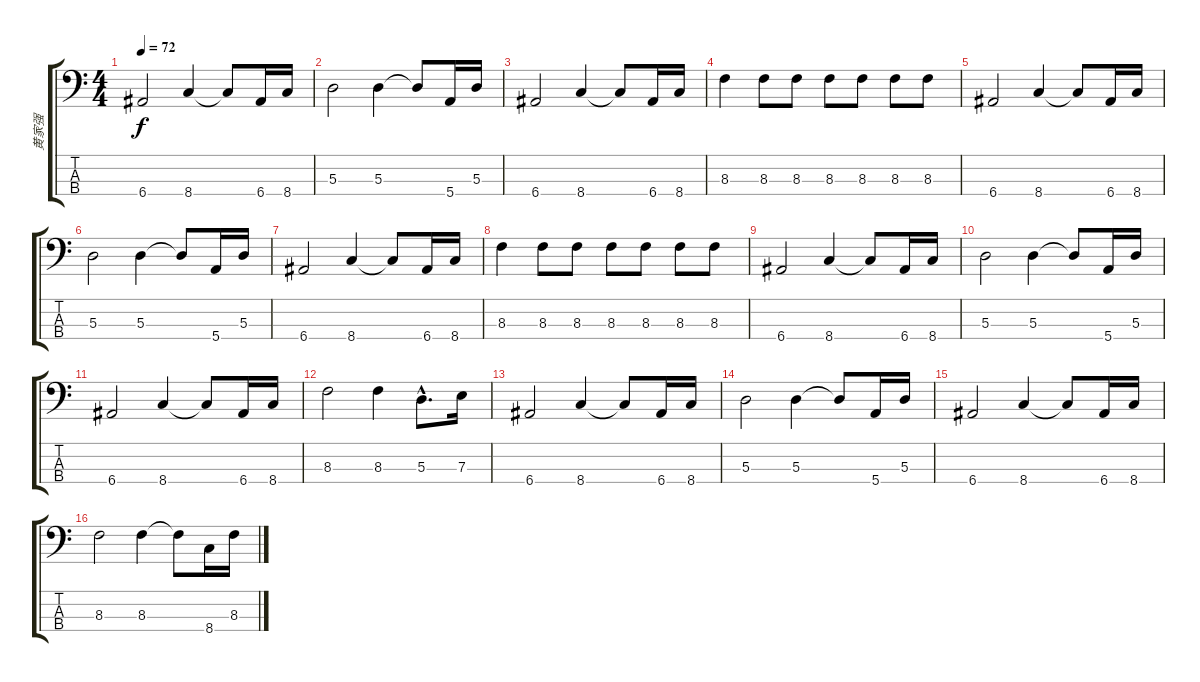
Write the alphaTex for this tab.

\track ("黄家强" "黄家强") {instrument electricbassfinger}
\staff {score tabs}
\tuning (G2 D2 A1 E1) {hide}
\ts (4 4)
\tempo 72
\clef f4
\ks c
6.4.2{dy f instrument electricbassfinger} 8.4.4 8.4{t}.8 6.4.16 8.4.16 |
5.3.2 5.3.4 5.3{t}.8 5.4.16 5.3.16 |
6.4.2 8.4.4 8.4{t}.8 6.4.16 8.4.16 |
8.3.4 8.3.8 8.3.8 8.3.8 8.3.8 8.3.8 8.3.8 |
6.4.2 8.4.4 8.4{t}.8 6.4.16 8.4.16 |
5.3.2 5.3.4 5.3{t}.8 5.4.16 5.3.16 |
6.4.2 8.4.4 8.4{t}.8 6.4.16 8.4.16 |
8.3.4 8.3.8 8.3.8 8.3.8 8.3.8 8.3.8 8.3.8 |
6.4.2 8.4.4 8.4{t}.8 6.4.16 8.4.16 |
5.3.2 5.3.4 5.3{t}.8 5.4.16 5.3.16 |
6.4.2 8.4.4 8.4{t}.8 6.4.16 8.4.16 |
8.3.2 8.3.4 5.3{hac}.8{d} 7.3.16 |
6.4.2 8.4.4 8.4{t}.8 6.4.16 8.4.16 |
5.3.2 5.3.4 5.3{t}.8 5.4.16 5.3.16 |
6.4.2 8.4.4 8.4{t}.8 6.4.16 8.4.16 |
8.3.2 8.3.4 8.3{t}.8 8.4.16 8.3.16
